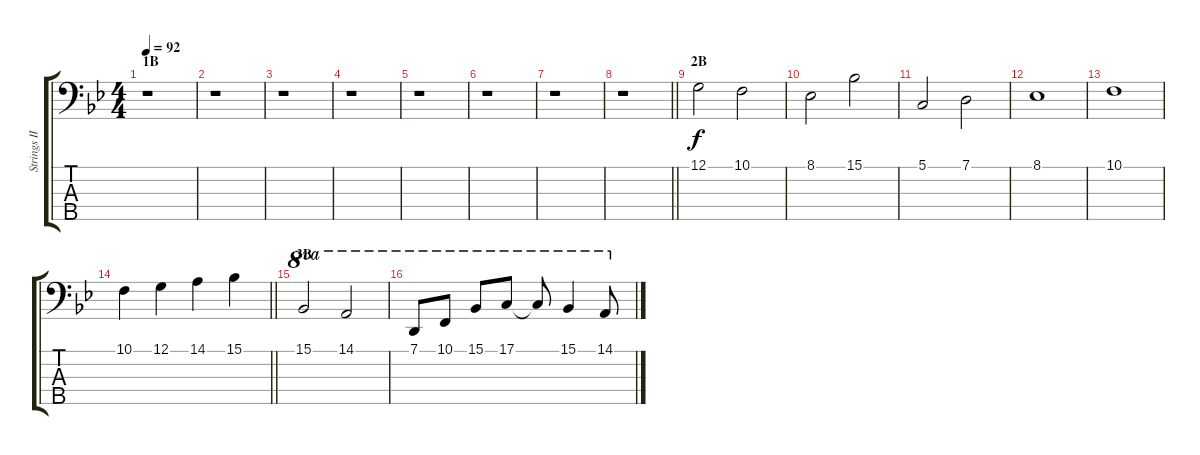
\track ("Strings III" "Strings II") {instrument stringensemble1}
\staff {score tabs}
\tuning (G2 D2 A1 E1 B0) {hide}
\ts (4 4)
\section ("" "1B")
\tempo 92
\clef f4
\ks bb
r.1{dy f} |
r.1 |
r.1 |
r.1 |
r.1 |
r.1 |
r.1 |
\barLineRight lightlight
r.1 |
\section ("" "2B")
12.1.2 10.1.2 |
8.1.2 15.1.2 |
5.1.2 7.1.2 |
8.1.1 |
10.1.1 |
\barLineRight lightlight
10.1.4 12.1.4 14.1.4 15.1.4 |
\section ("" "3B")
15.1.2{ot 8va} 14.1.2{ot 8va} |
7.1.8{ot 8va} 10.1.8{ot 8va} 15.1.8{ot 8va} 17.1.8{ot 8va} 17.1{t}.8{ot 8va} 15.1.4{ot 8va} 14.1.8{ot 8va}
